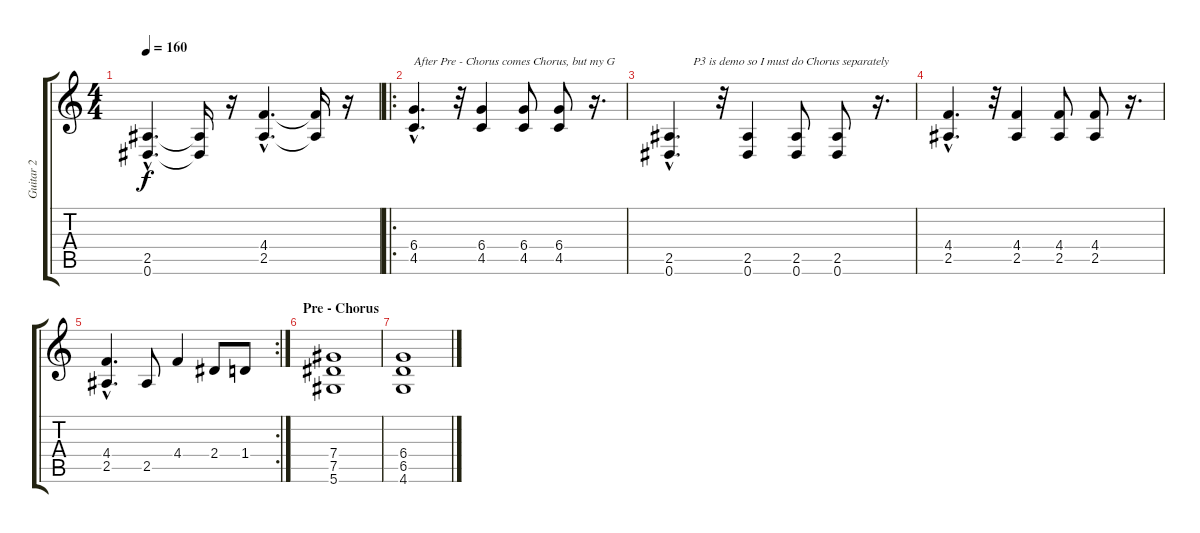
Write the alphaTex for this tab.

\track ("Guitar 2" "Guitar 2") {instrument distortionguitar}
\staff {score tabs}
\tuning (Eb4 Bb3 Gb3 Db3 Ab2 Eb2) {hide}
\ts (4 4)
\tempo 160
\clef g2
\ks c
(2.5{hac} 0.6{hac}).4{d dy f} (2.5{t} 0.6{t}).16 r.16 (4.4{hac} 2.5{hac}).4{d} (4.4{t} 2.5{t}).16 r.16 |
\ro
(6.4{hac} 4.5{hac}).4{d txt "After Pre - Chorus comes Chorus, but my G" volume 14 balance 13} r.32 (6.4 4.5).4 (6.4 4.5).8 (6.4 4.5).8 r.16{d} |
(2.5{hac} 0.6{hac}).4{d txt "        P3 is demo so I must do Chorus separately"} r.32 (2.5 0.6).4 (2.5 0.6).8 (2.5 0.6).8 r.16{d} |
(4.4{hac} 2.5{hac}).4{d} r.32 (4.4 2.5).4 (4.4 2.5).8 (4.4 2.5).8 r.16{d} |
\rc 2
(4.4{hac} 2.5{hac}).4{d} 2.5.8 4.4.4 2.4.8 1.4.8 |
\section ("" "Pre - Chorus")
(7.4 7.5 5.6).1 |
(6.4 6.5 4.6).1
